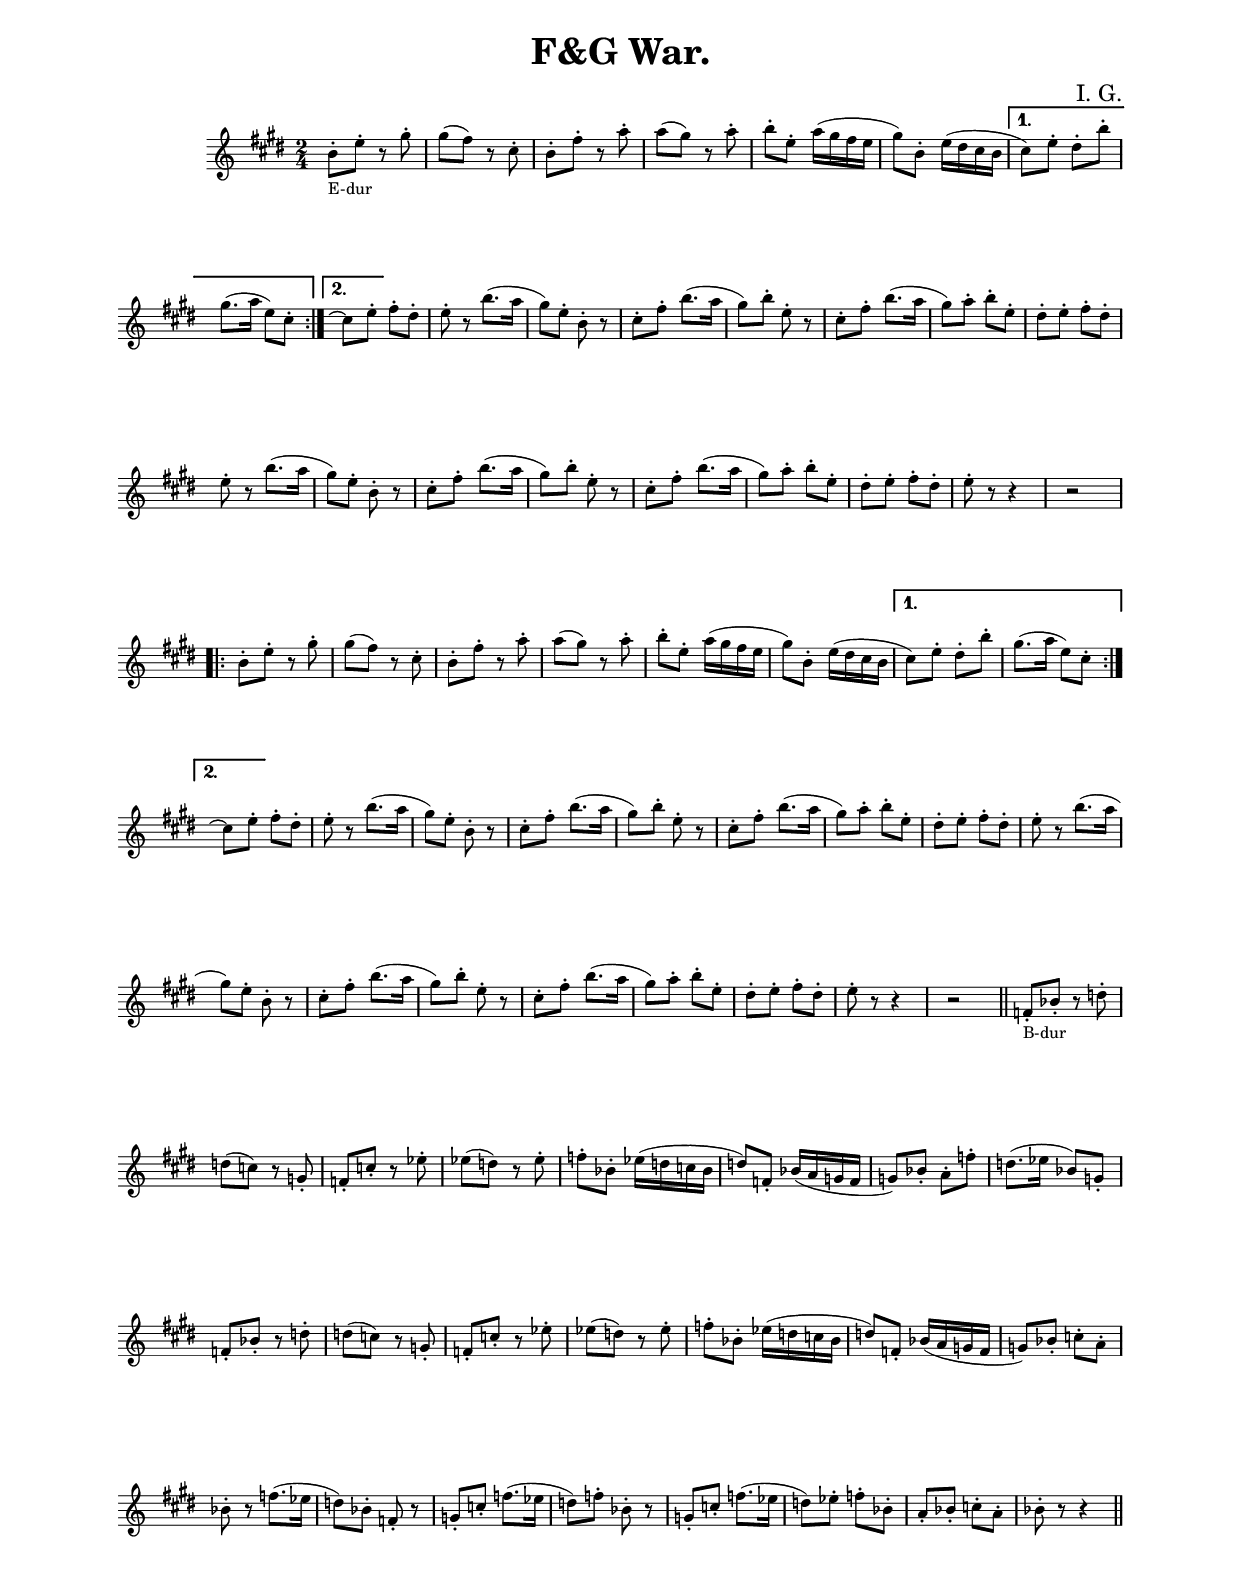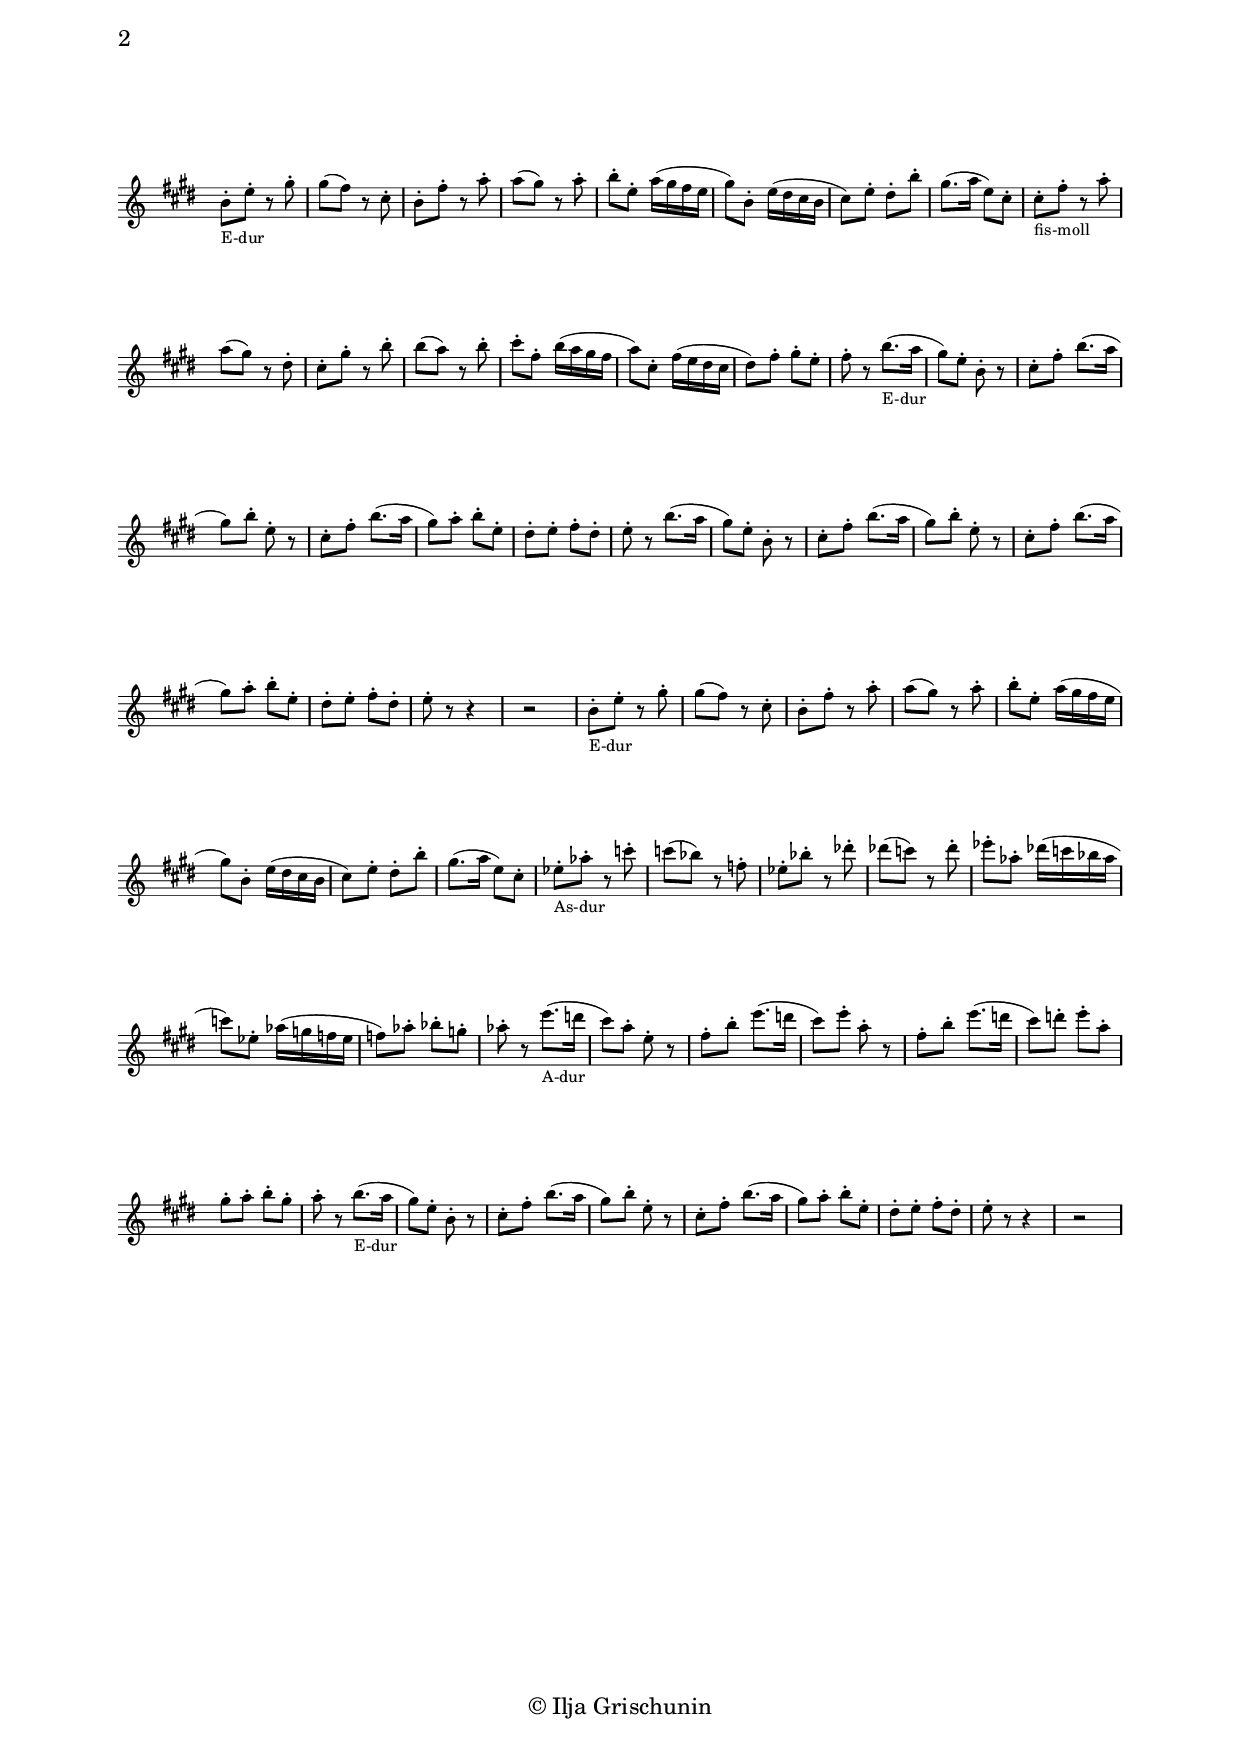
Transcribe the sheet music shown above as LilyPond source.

\version "2.19.15"

\language "deutsch"

\header {
  title = "F&G War."
  %instrument = "Flute"
  %meter = "Lustig"
  composer = "I. G."
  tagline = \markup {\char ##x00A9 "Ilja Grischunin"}
}

\paper {
  #(set-paper-size "a4")
  top-system-spacing.basic-distance = #20
  top-markup-spacing.basic-distance = #5
  markup-system-spacing.basic-distance = #8
  system-system-spacing.basic-distance = #18
  last-bottom-spacing.basic-distance = #20
  left-margin = 20
  right-margin = 20
  %two-sided = ##t
  %inner-margin = 25
  %outer-margin = 15
}

\layout {
  \context {
    \Score
    \remove "Bar_number_engraver"
  }
  \context {
    \Staff \RemoveEmptyStaves
    \override VerticalAxisGroup.remove-first = ##t
  }
}

\version "2.19.15"

\language "deutsch"

diatonicScale = \relative { e' fis gis a h cis dis }

ossia = \relative {
  \set Staff.fontSize = #-3
  \override Staff.StaffSymbol.staff-space = #(magstep -3)
  \override Staff.StaffSymbol.thickness = #(magstep -3)
  \clef treble
  \key e \major
  \time 2/4
  %R2*50
  %R2*23
  %R2*31
  \repeat volta 2 {
    h'8-.-"E-dur" e-. r gis-. gis( fis) r cis-. h-. fis'-. r a-. a( gis) r a-.
    h-. e,-. a16( gis fis e gis8) h,-. e16( dis cis h
  }
  \alternative {
    {
      cis8) e-.
      \set Score.repeatCommands = #'((volta #f))
      dis-. h'-. gis8.( a16 e8) cis-.
    }
    {
      cis8\repeatTie e-.
    }
  }
  fis-. dis-.
  e-. r
  h'8.( a16 gis8) e-. h-. r cis-. fis-. h8.( a16 gis8) h-. e,-. r
  cis-. fis-. h8.( a16 gis8) a-. h-. e,-. dis-. e-. fis-. dis-. e-. r
  h'8.( a16 gis8) e-. h-. r cis-. fis-. h8.( a16 gis8) h-. e,-. r
  cis-. fis-. h8.( a16 gis8) a-. h-. e,-. dis-. e-. fis-. dis-. e-. r r4
  r2 \break
  \override Score.VoltaBracketSpanner.Y-offset = 7
  \repeat volta 2 {
    h8-. e-. r gis-. gis( fis) r cis-. h-. fis'-. r a-. a( gis) r a-.
    h-. e,-. a16( gis fis e gis8) h,-. e16( dis cis h
  }
  \alternative{
    {
      cis8) e-.
      \set Score.repeatCommands = #'((volta #f))
      dis-. h'-. gis8.( a16 e8) cis-.
    }
    {
      cis8\repeatTie e-.
    }
  }
  fis-. dis-.
  e-. r
  h'8.( a16 gis8) e-. h-. r cis-. fis-. h8.( a16 gis8) h-. e,-. r
  cis-. fis-. h8.( a16 gis8) a-. h-. e,-. dis-. e-. fis-. dis-. e-. r
  h'8.( a16 gis8) e-. h-. r cis-. fis-. h8.( a16 gis8) h-. e,-. r
  cis-. fis-. h8.( a16 gis8) a-. h-. e,-. dis-. e-. fis-. dis-. e-. r r4
  r2
  %\break
  \bar "||"

%%%%%%%%%%%%%%%%%%%%%%%%%%%%%%
  \transpose e b, {
    \relative {
      h'8-.-"B-dur" e-. r gis-. gis( fis) r cis-. h-. fis'-. r a-. a( gis) r a-.
      h-. e,-. a16( gis fis e gis8) h,-. e16( dis cis h
      cis8) e-. dis-. h'-. gis8.( a16 e8) cis-.
      h8-. e-. r gis-. gis( fis) r cis-. h-. fis'-. r a-. a( gis) r a-.
      h-. e,-. a16( gis fis e gis8) h,-. e16( dis cis h
      cis8) e-. fis-. dis-. e-. r
      h'8.( a16 gis8) e-. h-. r cis-. fis-. h8.( a16 gis8) h-. e,-. r
      cis-. fis-. h8.( a16 gis8) a-. h-. e,-. dis-. e-. fis-. dis-. e-. r r4
    }
  }
  \break
  \bar "||"

%%%%%%%%%%%%%%%%%%%%%%%%%%%%%%
  h8-.-"E-dur" e-. r gis-. gis( fis) r cis-. h-. fis'-. r a-. a( gis) r a-.
  h-. e,-. a16( gis fis e gis8) h,-. e16( dis cis h
  cis8) e-. dis-. h'-. gis8.( a16 e8) cis-.
  \modalTranspose e fis \diatonicScale {
    \relative {
      h'8-.-"fis-moll" e-. r gis-. gis( fis) r cis-. h-. fis'-. r a-. a( gis) r a-.
      h-. e,-. a16( gis fis e gis8) h,-. e16( dis cis h
      cis8) e-. fis-. dis-. e-. r
    }
  }
  h'8.(-"E-dur" a16 gis8) e-. h-. r cis-. fis-. h8.( a16 gis8) h-. e,-. r
  cis-. fis-. h8.( a16 gis8) a-. h-. e,-. dis-. e-. fis-. dis-. e-. r
  h'8.( a16 gis8) e-. h-. r cis-. fis-. h8.( a16 gis8) h-. e,-. r
  cis-. fis-. h8.( a16 gis8) a-. h-. e,-. dis-. e-. fis-. dis-. e-. r r4 r2

%%%%%%%%%%%%%%%%%%%%%%%%%%%%%%
  %%{
  h8-.-"E-dur" e-. r gis-. gis( fis) r cis-. h-. fis'-. r a-. a( gis) r a-.
  h-. e,-. a16( gis fis e gis8) h,-. e16( dis cis h
  cis8) e-. dis-. h'-. gis8.( a16 e8) cis-.
  \transpose e as {
    \relative {
      h'8-.-"As-dur" e-. r gis-. gis( fis) r cis-. h-. fis'-. r a-. a( gis) r a-.
      h-. e,-. a16( gis fis e gis8) h,-. e16( dis cis h
      cis8) e-. fis-. dis-. e-. r
    }
  }
  %%}
  %R2*15 r4
  \transpose e a {
    \relative {
      h''8.(-"A-dur" a16 gis8) e-. h-. r cis-. fis-. h8.( a16 gis8) h-. e,-. r
      cis-. fis-. h8.( a16 gis8) a-. h-. e,-. dis-. e-. fis-. dis-. e-. r

    }
  }
  h'8.(-"E-dur" a16 gis8) e-. h-. r cis-. fis-. h8.( a16 gis8) h-. e,-. r
  cis-. fis-. h8.( a16 gis8) a-. h-. e,-. dis-. e-. fis-. dis-. e-.
  r r4 r2

}


\score {
  
  \new Staff \ossia
  
}